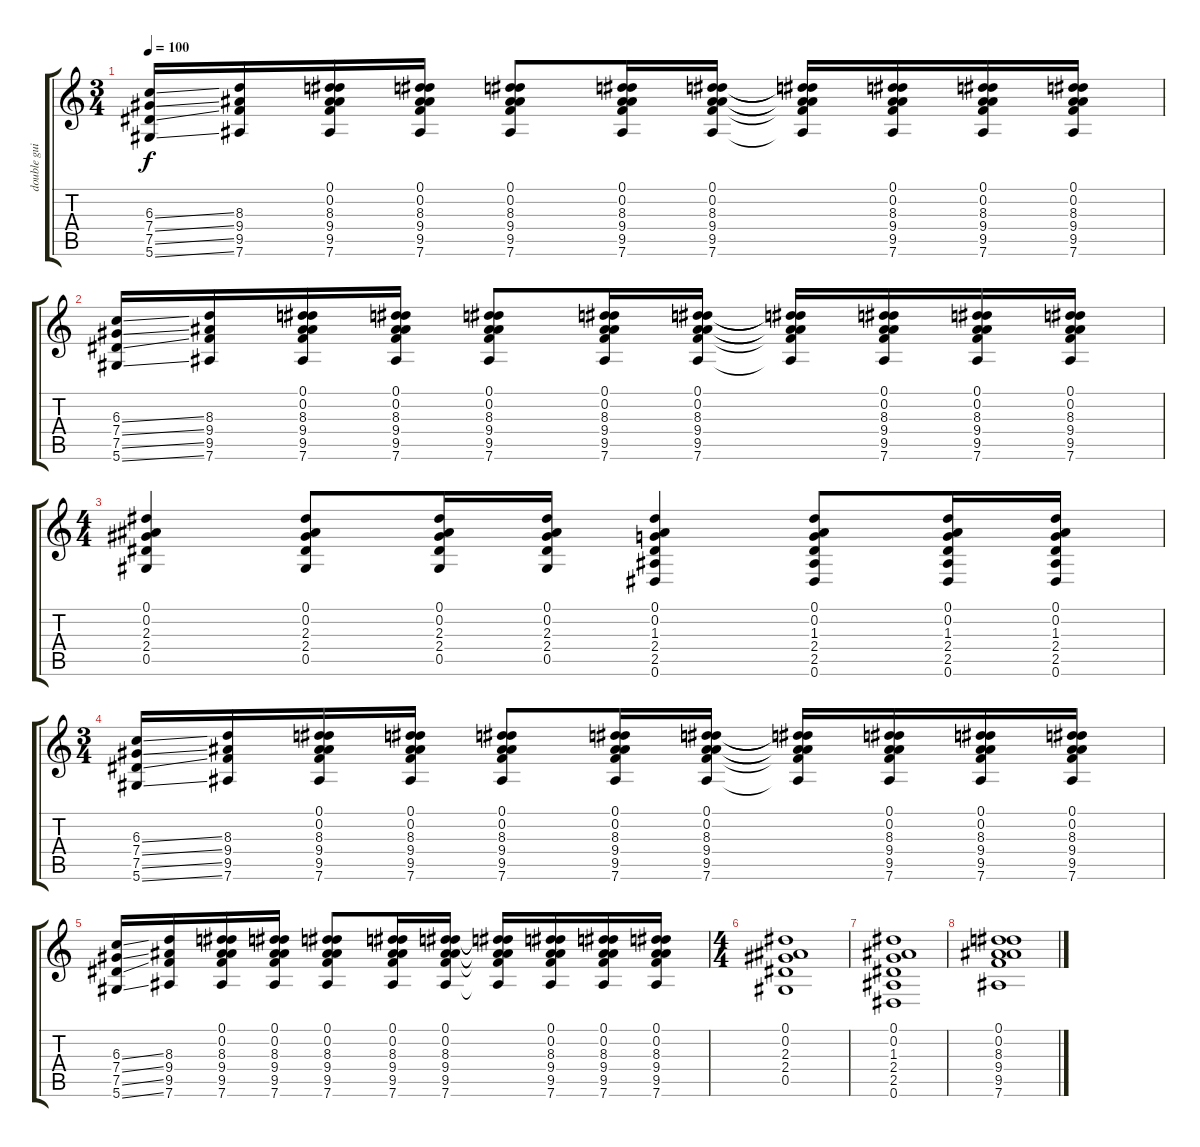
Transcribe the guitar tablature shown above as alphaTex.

\track ("double guit 1" "double gui") {instrument acousticguitarsteel}
\staff {score tabs}
\tuning (Eb4 Bb3 Gb3 Db3 Ab2 Eb2) {hide}
\ts (3 4)
\tempo 100
\clef g2
\ks c
(6.3{ss} 7.4{ss} 7.5{ss} 5.6{ss}).16{dy f} (8.3 9.4 9.5 7.6).16 (0.1 0.2 8.3 9.4 9.5 7.6).16 (0.1 0.2 8.3 9.4 9.5 7.6).16 (0.1 0.2 8.3 9.4 9.5 7.6).8 (0.1 0.2 8.3 9.4 9.5 7.6).16 (0.1 0.2 8.3 9.4 9.5 7.6).16 (0.1{t} 0.2{t} 8.3{t} 9.4{t} 9.5{t} 7.6{t}).16 (0.1 0.2 8.3 9.4 9.5 7.6).16 (0.1 0.2 8.3 9.4 9.5 7.6).16 (0.1 0.2 8.3 9.4 9.5 7.6).16 |
(6.3{ss} 7.4{ss} 7.5{ss} 5.6{ss}).16 (8.3 9.4 9.5 7.6).16 (0.1 0.2 8.3 9.4 9.5 7.6).16 (0.1 0.2 8.3 9.4 9.5 7.6).16 (0.1 0.2 8.3 9.4 9.5 7.6).8 (0.1 0.2 8.3 9.4 9.5 7.6).16 (0.1 0.2 8.3 9.4 9.5 7.6).16 (0.1{t} 0.2{t} 8.3{t} 9.4{t} 9.5{t} 7.6{t}).16 (0.1 0.2 8.3 9.4 9.5 7.6).16 (0.1 0.2 8.3 9.4 9.5 7.6).16 (0.1 0.2 8.3 9.4 9.5 7.6).16 |
\ts (4 4)
(0.1 0.2 2.3 2.4 0.5).4 (0.1 0.2 2.3 2.4 0.5).8 (0.1 0.2 2.3 2.4 0.5).16 (0.1 0.2 2.3 2.4 0.5).16 (0.1 0.2 1.3 2.4 2.5 0.6).4 (0.1 0.2 1.3 2.4 2.5 0.6).8 (0.1 0.2 1.3 2.4 2.5 0.6).16 (0.1 0.2 1.3 2.4 2.5 0.6).16 |
\ts (3 4)
(6.3{ss} 7.4{ss} 7.5{ss} 5.6{ss}).16 (8.3 9.4 9.5 7.6).16 (0.1 0.2 8.3 9.4 9.5 7.6).16 (0.1 0.2 8.3 9.4 9.5 7.6).16 (0.1 0.2 8.3 9.4 9.5 7.6).8 (0.1 0.2 8.3 9.4 9.5 7.6).16 (0.1 0.2 8.3 9.4 9.5 7.6).16 (0.1{t} 0.2{t} 8.3{t} 9.4{t} 9.5{t} 7.6{t}).16 (0.1 0.2 8.3 9.4 9.5 7.6).16 (0.1 0.2 8.3 9.4 9.5 7.6).16 (0.1 0.2 8.3 9.4 9.5 7.6).16 |
(6.3{ss} 7.4{ss} 7.5{ss} 5.6{ss}).16 (8.3 9.4 9.5 7.6).16 (0.1 0.2 8.3 9.4 9.5 7.6).16 (0.1 0.2 8.3 9.4 9.5 7.6).16 (0.1 0.2 8.3 9.4 9.5 7.6).8 (0.1 0.2 8.3 9.4 9.5 7.6).16 (0.1 0.2 8.3 9.4 9.5 7.6).16 (0.1{t} 0.2{t} 8.3{t} 9.4{t} 9.5{t} 7.6{t}).16 (0.1 0.2 8.3 9.4 9.5 7.6).16 (0.1 0.2 8.3 9.4 9.5 7.6).16 (0.1 0.2 8.3 9.4 9.5 7.6).16 |
\ts (4 4)
(0.1 0.2 2.3 2.4 0.5).1 |
(0.1 0.2 1.3 2.4 2.5 0.6).1 |
(0.1 0.2 8.3 9.4 9.5 7.6).1
